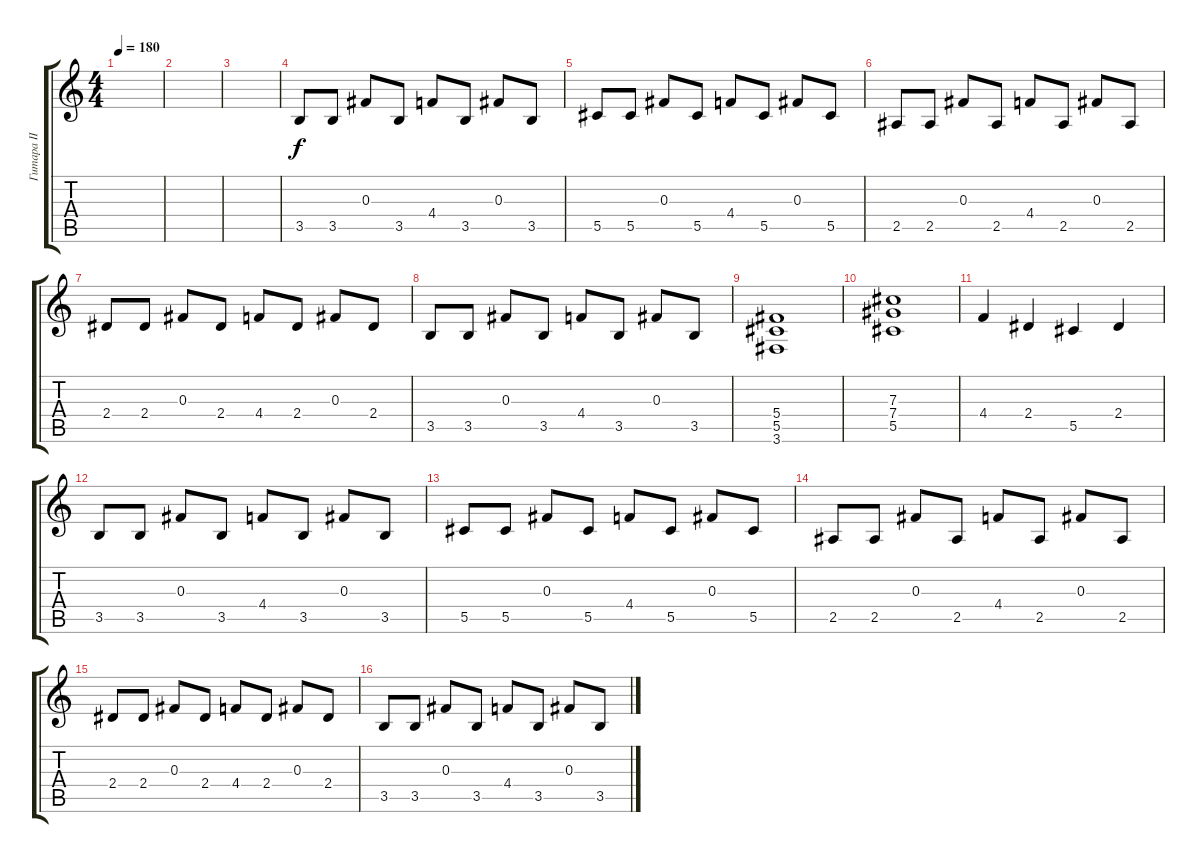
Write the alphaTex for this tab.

\track ("Гитара II" "Гитара II") {instrument distortionguitar}
\staff {score tabs}
\tuning (Eb4 Bb3 Gb3 Db3 Ab2 Eb2) {hide}
\ts (4 4)
\tempo 180
\clef g2
\ks c
|
|
|
3.5.8 3.5.8 0.3.8 3.5.8 4.4.8 3.5.8 0.3.8 3.5.8 |
5.5.8 5.5.8 0.3.8 5.5.8 4.4.8 5.5.8 0.3.8 5.5.8 |
2.5.8 2.5.8 0.3.8 2.5.8 4.4.8 2.5.8 0.3.8 2.5.8 |
2.4.8 2.4.8 0.3.8 2.4.8 4.4.8 2.4.8 0.3.8 2.4.8 |
3.5.8 3.5.8 0.3.8 3.5.8 4.4.8 3.5.8 0.3.8 3.5.8 |
(5.4 5.5 3.6).1 |
(7.3 7.4 5.5).1 |
4.4.4 2.4.4 5.5.4 2.4.4 |
3.5.8 3.5.8 0.3.8 3.5.8 4.4.8 3.5.8 0.3.8 3.5.8 |
5.5.8 5.5.8 0.3.8 5.5.8 4.4.8 5.5.8 0.3.8 5.5.8 |
2.5.8 2.5.8 0.3.8 2.5.8 4.4.8 2.5.8 0.3.8 2.5.8 |
2.4.8 2.4.8 0.3.8 2.4.8 4.4.8 2.4.8 0.3.8 2.4.8 |
3.5.8 3.5.8 0.3.8 3.5.8 4.4.8 3.5.8 0.3.8 3.5.8
